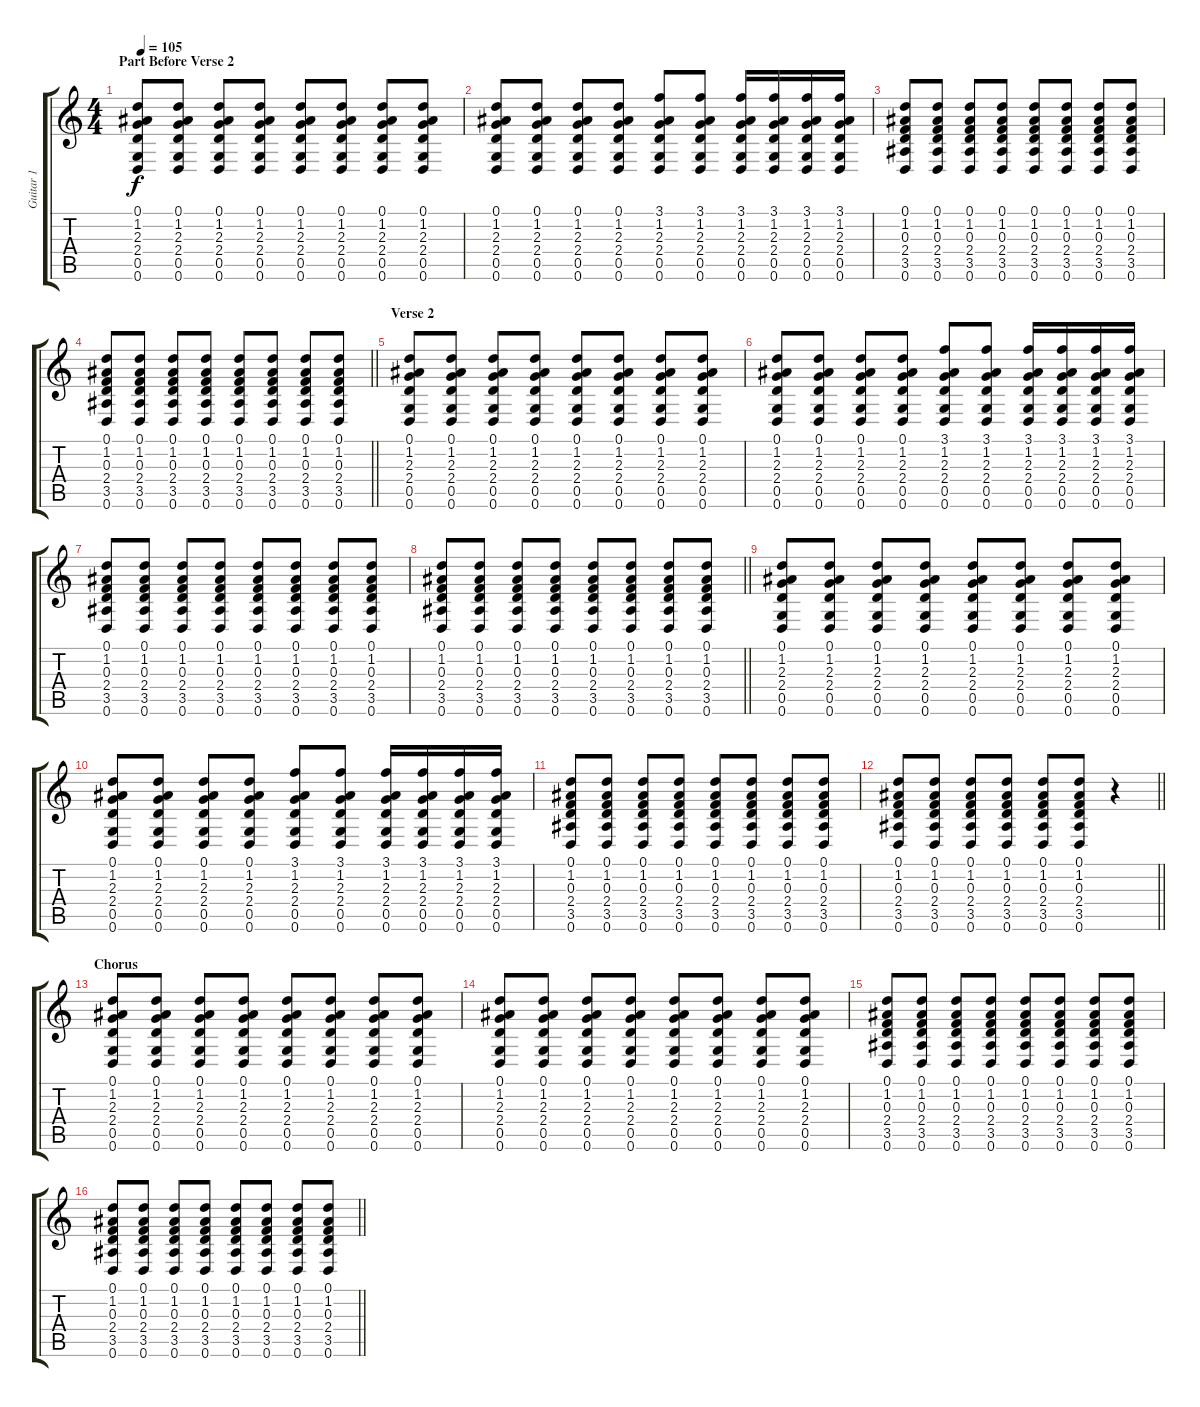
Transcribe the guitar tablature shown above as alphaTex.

\track ("Guitar 1" "Guitar 1") {instrument acousticguitarsteel}
\staff {score tabs}
\tuning (D4 A3 F3 C3 G2 D2) {hide}
\ts (4 4)
\section ("" "Part Before Verse 2")
\tempo 105
\clef g2
\ks c
(0.1 1.2 2.3 2.4 0.5 0.6).8{dy f} (0.1 1.2 2.3 2.4 0.5 0.6).8 (0.1 1.2 2.3 2.4 0.5 0.6).8 (0.1 1.2 2.3 2.4 0.5 0.6).8 (0.1 1.2 2.3 2.4 0.5 0.6).8 (0.1 1.2 2.3 2.4 0.5 0.6).8 (0.1 1.2 2.3 2.4 0.5 0.6).8 (0.1 1.2 2.3 2.4 0.5 0.6).8 |
(0.1 1.2 2.3 2.4 0.5 0.6).8 (0.1 1.2 2.3 2.4 0.5 0.6).8 (0.1 1.2 2.3 2.4 0.5 0.6).8 (0.1 1.2 2.3 2.4 0.5 0.6).8 (3.1 1.2 2.3 2.4 0.5 0.6).8 (3.1 1.2 2.3 2.4 0.5 0.6).8 (3.1 1.2 2.3 2.4 0.5 0.6).16 (3.1 1.2 2.3 2.4 0.5 0.6).16 (3.1 1.2 2.3 2.4 0.5 0.6).16 (3.1 1.2 2.3 2.4 0.5 0.6).16 |
(0.1 1.2 0.3 2.4 3.5 0.6).8 (0.1 1.2 0.3 2.4 3.5 0.6).8 (0.1 1.2 0.3 2.4 3.5 0.6).8 (0.1 1.2 0.3 2.4 3.5 0.6).8 (0.1 1.2 0.3 2.4 3.5 0.6).8 (0.1 1.2 0.3 2.4 3.5 0.6).8 (0.1 1.2 0.3 2.4 3.5 0.6).8 (0.1 1.2 0.3 2.4 3.5 0.6).8 |
\barLineRight lightlight
(0.1 1.2 0.3 2.4 3.5 0.6).8 (0.1 1.2 0.3 2.4 3.5 0.6).8 (0.1 1.2 0.3 2.4 3.5 0.6).8 (0.1 1.2 0.3 2.4 3.5 0.6).8 (0.1 1.2 0.3 2.4 3.5 0.6).8 (0.1 1.2 0.3 2.4 3.5 0.6).8 (0.1 1.2 0.3 2.4 3.5 0.6).8 (0.1 1.2 0.3 2.4 3.5 0.6).8 |
\section ("" "Verse 2")
(0.1 1.2 2.3 2.4 0.5 0.6).8 (0.1 1.2 2.3 2.4 0.5 0.6).8 (0.1 1.2 2.3 2.4 0.5 0.6).8 (0.1 1.2 2.3 2.4 0.5 0.6).8 (0.1 1.2 2.3 2.4 0.5 0.6).8 (0.1 1.2 2.3 2.4 0.5 0.6).8 (0.1 1.2 2.3 2.4 0.5 0.6).8 (0.1 1.2 2.3 2.4 0.5 0.6).8 |
(0.1 1.2 2.3 2.4 0.5 0.6).8 (0.1 1.2 2.3 2.4 0.5 0.6).8 (0.1 1.2 2.3 2.4 0.5 0.6).8 (0.1 1.2 2.3 2.4 0.5 0.6).8 (3.1 1.2 2.3 2.4 0.5 0.6).8 (3.1 1.2 2.3 2.4 0.5 0.6).8 (3.1 1.2 2.3 2.4 0.5 0.6).16 (3.1 1.2 2.3 2.4 0.5 0.6).16 (3.1 1.2 2.3 2.4 0.5 0.6).16 (3.1 1.2 2.3 2.4 0.5 0.6).16 |
(0.1 1.2 0.3 2.4 3.5 0.6).8 (0.1 1.2 0.3 2.4 3.5 0.6).8 (0.1 1.2 0.3 2.4 3.5 0.6).8 (0.1 1.2 0.3 2.4 3.5 0.6).8 (0.1 1.2 0.3 2.4 3.5 0.6).8 (0.1 1.2 0.3 2.4 3.5 0.6).8 (0.1 1.2 0.3 2.4 3.5 0.6).8 (0.1 1.2 0.3 2.4 3.5 0.6).8 |
\barLineRight lightlight
(0.1 1.2 0.3 2.4 3.5 0.6).8 (0.1 1.2 0.3 2.4 3.5 0.6).8 (0.1 1.2 0.3 2.4 3.5 0.6).8 (0.1 1.2 0.3 2.4 3.5 0.6).8 (0.1 1.2 0.3 2.4 3.5 0.6).8 (0.1 1.2 0.3 2.4 3.5 0.6).8 (0.1 1.2 0.3 2.4 3.5 0.6).8 (0.1 1.2 0.3 2.4 3.5 0.6).8 |
(0.1 1.2 2.3 2.4 0.5 0.6).8 (0.1 1.2 2.3 2.4 0.5 0.6).8 (0.1 1.2 2.3 2.4 0.5 0.6).8 (0.1 1.2 2.3 2.4 0.5 0.6).8 (0.1 1.2 2.3 2.4 0.5 0.6).8 (0.1 1.2 2.3 2.4 0.5 0.6).8 (0.1 1.2 2.3 2.4 0.5 0.6).8 (0.1 1.2 2.3 2.4 0.5 0.6).8 |
(0.1 1.2 2.3 2.4 0.5 0.6).8 (0.1 1.2 2.3 2.4 0.5 0.6).8 (0.1 1.2 2.3 2.4 0.5 0.6).8 (0.1 1.2 2.3 2.4 0.5 0.6).8 (3.1 1.2 2.3 2.4 0.5 0.6).8 (3.1 1.2 2.3 2.4 0.5 0.6).8 (3.1 1.2 2.3 2.4 0.5 0.6).16 (3.1 1.2 2.3 2.4 0.5 0.6).16 (3.1 1.2 2.3 2.4 0.5 0.6).16 (3.1 1.2 2.3 2.4 0.5 0.6).16 |
(0.1 1.2 0.3 2.4 3.5 0.6).8 (0.1 1.2 0.3 2.4 3.5 0.6).8 (0.1 1.2 0.3 2.4 3.5 0.6).8 (0.1 1.2 0.3 2.4 3.5 0.6).8 (0.1 1.2 0.3 2.4 3.5 0.6).8 (0.1 1.2 0.3 2.4 3.5 0.6).8 (0.1 1.2 0.3 2.4 3.5 0.6).8 (0.1 1.2 0.3 2.4 3.5 0.6).8 |
\barLineRight lightlight
(0.1 1.2 0.3 2.4 3.5 0.6).8 (0.1 1.2 0.3 2.4 3.5 0.6).8 (0.1 1.2 0.3 2.4 3.5 0.6).8 (0.1 1.2 0.3 2.4 3.5 0.6).8 (0.1 1.2 0.3 2.4 3.5 0.6).8 (0.1 1.2 0.3 2.4 3.5 0.6).8 r.4 |
\section ("" "Chorus")
(0.1 1.2 2.3 2.4 0.5 0.6).8 (0.1 1.2 2.3 2.4 0.5 0.6).8 (0.1 1.2 2.3 2.4 0.5 0.6).8 (0.1 1.2 2.3 2.4 0.5 0.6).8 (0.1 1.2 2.3 2.4 0.5 0.6).8 (0.1 1.2 2.3 2.4 0.5 0.6).8 (0.1 1.2 2.3 2.4 0.5 0.6).8 (0.1 1.2 2.3 2.4 0.5 0.6).8 |
(0.1 1.2 2.3 2.4 0.5 0.6).8 (0.1 1.2 2.3 2.4 0.5 0.6).8 (0.1 1.2 2.3 2.4 0.5 0.6).8 (0.1 1.2 2.3 2.4 0.5 0.6).8 (0.1 1.2 2.3 2.4 0.5 0.6).8 (0.1 1.2 2.3 2.4 0.5 0.6).8 (0.1 1.2 2.3 2.4 0.5 0.6).8 (0.1 1.2 2.3 2.4 0.5 0.6).8 |
(0.1 1.2 0.3 2.4 3.5 0.6).8 (0.1 1.2 0.3 2.4 3.5 0.6).8 (0.1 1.2 0.3 2.4 3.5 0.6).8 (0.1 1.2 0.3 2.4 3.5 0.6).8 (0.1 1.2 0.3 2.4 3.5 0.6).8 (0.1 1.2 0.3 2.4 3.5 0.6).8 (0.1 1.2 0.3 2.4 3.5 0.6).8 (0.1 1.2 0.3 2.4 3.5 0.6).8 |
\barLineRight lightlight
(0.1 1.2 0.3 2.4 3.5 0.6).8 (0.1 1.2 0.3 2.4 3.5 0.6).8 (0.1 1.2 0.3 2.4 3.5 0.6).8 (0.1 1.2 0.3 2.4 3.5 0.6).8 (0.1 1.2 0.3 2.4 3.5 0.6).8 (0.1 1.2 0.3 2.4 3.5 0.6).8 (0.1 1.2 0.3 2.4 3.5 0.6).8 (0.1 1.2 0.3 2.4 3.5 0.6).8
